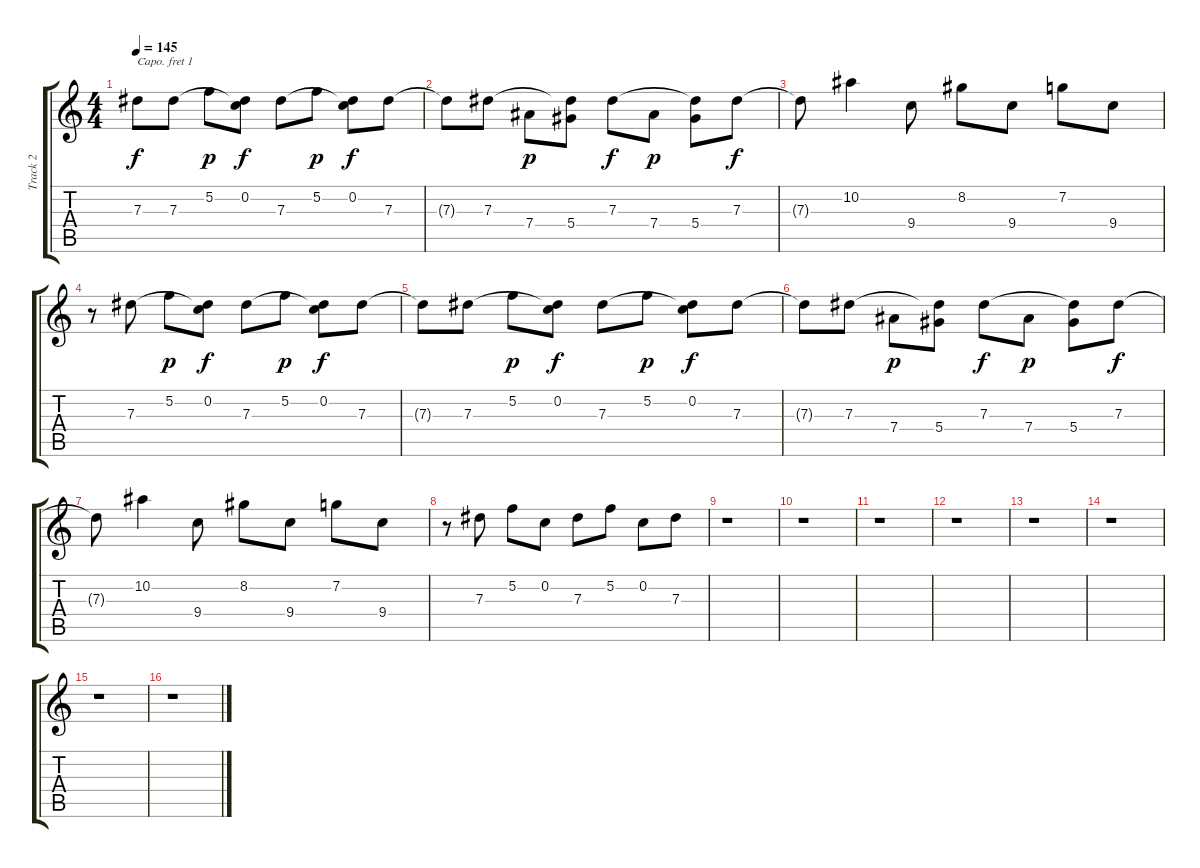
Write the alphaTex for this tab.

\track ("Track 2" "Track 2") {instrument acousticguitarsteel}
\staff {score tabs}
\capo 1
\tuning (E4 B3 G3 D3 A2 E2) {hide}
\ts (4 4)
\tempo 145
\clef g2
\ks c
7.3{t}.8{dy f} 7.3.8 5.2.8{dy p} (0.2 7.3{t}).8{dy f} 7.3.8 5.2.8{dy p} (0.2 7.3{t}).8{dy f} 7.3.8 |
7.3{t}.8 7.3.8 7.4.8{dy p} (7.3{t} 5.4).8 7.3.8{dy f} 7.4.8{dy p} (7.3{t} 5.4).8 7.3.8{dy f} |
7.3{t}.8 10.2.4 9.4.8 8.2.8 9.4.8 7.2.8 9.4.8 |
r.8 7.3.8 5.2.8{dy p} (0.2 7.3{t}).8{dy f} 7.3.8 5.2.8{dy p} (0.2 7.3{t}).8{dy f} 7.3.8 |
7.3{t}.8 7.3.8 5.2.8{dy p} (0.2 7.3{t}).8{dy f} 7.3.8 5.2.8{dy p} (0.2 7.3{t}).8{dy f} 7.3.8 |
7.3{t}.8 7.3.8 7.4.8{dy p} (7.3{t} 5.4).8 7.3.8{dy f} 7.4.8{dy p} (7.3{t} 5.4).8 7.3.8{dy f} |
7.3{t}.8 10.2.4 9.4.8 8.2.8 9.4.8 7.2.8 9.4.8 |
r.8 7.3.8 5.2.8 0.2.8 7.3.8 5.2.8 0.2.8 7.3.8 |
r.1 |
r.1 |
r.1 |
r.1 |
r.1 |
r.1 |
r.1 |
r.1
